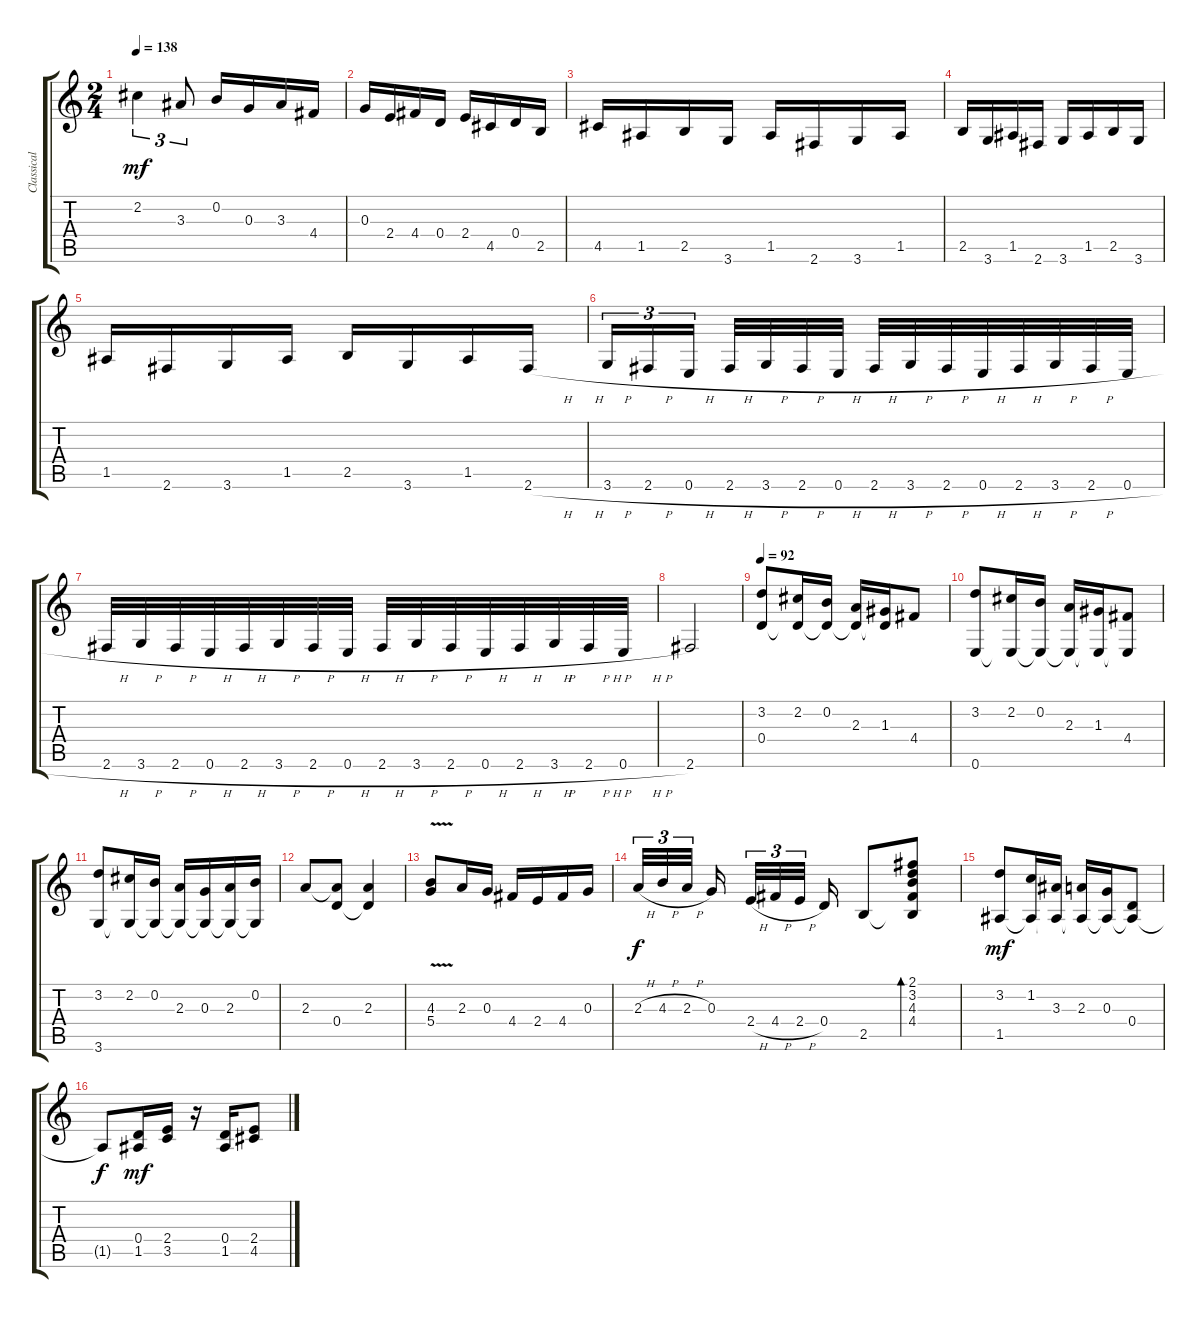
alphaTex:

\track ("Classical Guitar" "Classical ") {instrument acousticguitarnylon}
\staff {score tabs}
\tuning (E4 B3 G3 D3 A2 E2) {hide}
\ts (2 4)
\tempo 138
\clef g2
\ks c
2.2.4{tu (3 2) dy mf} 3.3.8{tu (3 2)} 0.2.16 0.3.16 3.3.16 4.4.16 |
0.3.16 2.4.16 4.4.16 0.4.16 2.4.16 4.5.16 0.4.16 2.5.16 |
4.5.16 1.5.16 2.5.16 3.6.16 1.5.16 2.6.16 3.6.16 1.5.16 |
2.5.16 3.6.16 1.5.16 2.6.16 3.6.16 1.5.16 2.5.16 3.6.16 |
1.5.16 2.6.16 3.6.16 1.5.16 2.5.16 3.6.16 1.5.16 2.6{h}.16 |
3.6{h}.16{tu (3 2)} 2.6{h}.16{tu (3 2)} 0.6{h}.16{tu (3 2) beam splitsecondary} 2.6{h}.32 3.6{h}.32 2.6{h}.32 0.6{h}.32 2.6{h}.32 3.6{h}.32 2.6{h}.32 0.6{h}.32 2.6{h}.32 3.6{h}.32 2.6{h}.32 0.6{h}.32 |
2.6{h}.32 3.6{h}.32 2.6{h}.32 0.6{h}.32 2.6{h}.32 3.6{h}.32 2.6{h}.32 0.6{h}.32 2.6{h}.32 3.6{h}.32 2.6{h}.32 0.6{h}.32 2.6{h}.32 3.6{h}.32 2.6{h}.32 0.6{h}.32 |
2.6.2 |
\tempo 92
(3.2 0.4).8 (2.2 0.4{t}).16 (0.2 0.4{t}).16 (2.3 0.4{t}).16 (1.3 0.4{t}).16 4.4.8 |
(3.2 0.6).8 (2.2 0.6{t}).16 (0.2 0.6{t}).16 (2.3 0.6{t}).16 (1.3 0.6{t}).16 (4.4 0.6{t}).8 |
(3.2 3.6).8 (2.2 3.6{t}).16 (0.2 3.6{t}).16 (2.3 3.6{t}).16 (0.3 3.6{t}).16 (2.3 3.6{t}).16 (0.2 3.6{t}).16 |
2.3.8 (2.3{t} 0.4).8 (2.3 0.4{t}).4 |
(4.3{v} 5.4{v}).8 2.3.16 0.3.16 4.4.16 2.4.16 4.4.16 0.3.16 |
2.3{h}.32{tu (3 2) dy f} 4.3{h}.32{tu (3 2)} 2.3{h}.32{tu (3 2) beam splitsecondary} 0.3.16{beam splitsecondary} 2.4{h}.32{tu (3 2)} 4.4{h}.32{tu (3 2)} 2.4{h}.32{tu (3 2) beam splitsecondary} 0.4.16 2.5.8 (2.1 3.2 4.3 4.4 2.5{t}).8{bd 120} |
(3.2 1.5).8{dy mf} (1.2 1.5{t}).16 (3.3 1.5{t}).16 (2.3 1.5{t}).16 (0.3 1.5{t}).16 (0.4 1.5{t}).8 |
1.5{t}.8{dy f} (0.4 1.5).16{dy mf} (2.4 3.5).16 r.16 (0.4 1.5).16 (2.4 4.5).8
